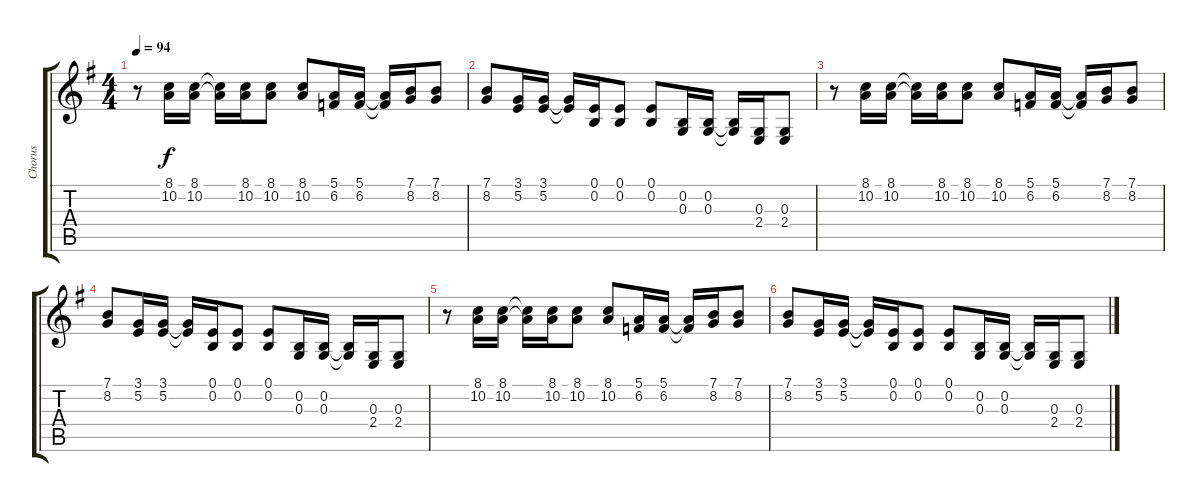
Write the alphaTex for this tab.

\track ("Chorus" "Chorus") {instrument choiraahs}
\staff {score tabs}
\tuning (E4 B3 G3 D3 A2 E2) {hide}
\ts (4 4)
\tempo 94
\clef g2
\ks g
r.8{dy f} (8.1 10.2).16 (8.1 10.2).16 (8.1{t} 10.2{t}).16 (8.1 10.2).16 (8.1 10.2).8 (8.1 10.2).8 (5.1 6.2).16 (5.1 6.2).16 (5.1{t} 6.2{t}).16 (7.1 8.2).16 (7.1 8.2).8 |
(7.1 8.2).8 (3.1 5.2).16 (3.1 5.2).16 (3.1{t} 5.2{t}).16 (0.1 0.2).16 (0.1 0.2).8 (0.1 0.2).8 (0.2 0.3).16 (0.2 0.3).16 (0.2{t} 0.3{t}).16 (0.3 2.4).16 (0.3 2.4).8 |
r.8 (8.1 10.2).16 (8.1 10.2).16 (8.1{t} 10.2{t}).16 (8.1 10.2).16 (8.1 10.2).8 (8.1 10.2).8 (5.1 6.2).16 (5.1 6.2).16 (5.1{t} 6.2{t}).16 (7.1 8.2).16 (7.1 8.2).8 |
(7.1 8.2).8 (3.1 5.2).16 (3.1 5.2).16 (3.1{t} 5.2{t}).16 (0.1 0.2).16 (0.1 0.2).8 (0.1 0.2).8 (0.2 0.3).16 (0.2 0.3).16 (0.2{t} 0.3{t}).16 (0.3 2.4).16 (0.3 2.4).8 |
r.8 (8.1 10.2).16 (8.1 10.2).16 (8.1{t} 10.2{t}).16 (8.1 10.2).16 (8.1 10.2).8 (8.1 10.2).8 (5.1 6.2).16 (5.1 6.2).16 (5.1{t} 6.2{t}).16 (7.1 8.2).16 (7.1 8.2).8 |
(7.1 8.2).8 (3.1 5.2).16 (3.1 5.2).16 (3.1{t} 5.2{t}).16 (0.1 0.2).16 (0.1 0.2).8 (0.1 0.2).8 (0.2 0.3).16 (0.2 0.3).16 (0.2{t} 0.3{t}).16 (0.3 2.4).16 (0.3 2.4).8
